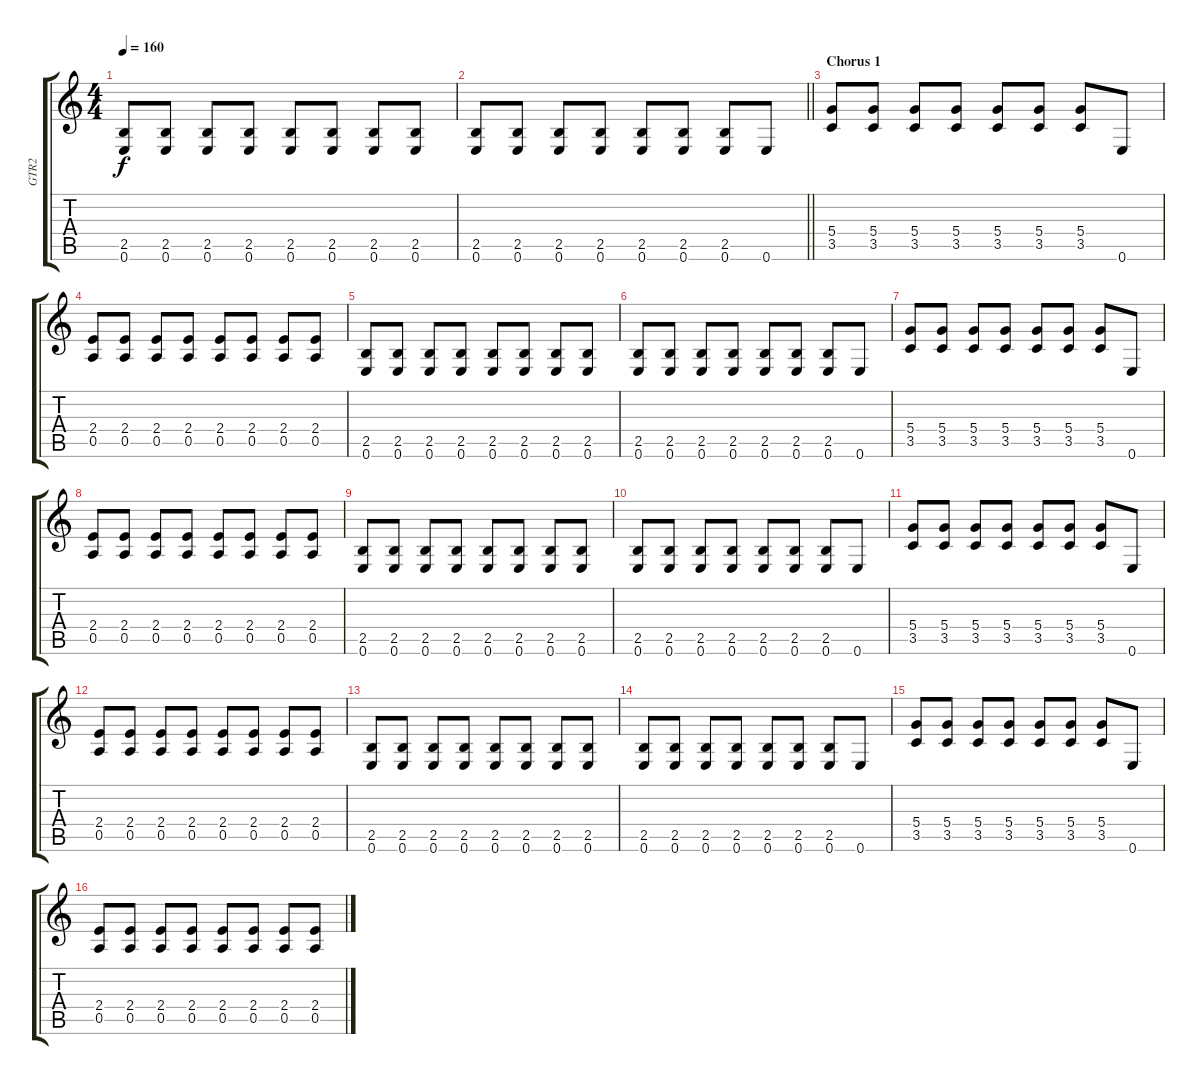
\track ("GTR2" "GTR2") {instrument overdrivenguitar}
\staff {score tabs}
\tuning (E4 B3 G3 D3 A2 E2) {hide}
\ts (4 4)
\tempo 160
\clef g2
\ks c
(2.5 0.6).8{dy f} (2.5 0.6).8 (2.5 0.6).8 (2.5 0.6).8 (2.5 0.6).8 (2.5 0.6).8 (2.5 0.6).8 (2.5 0.6).8 |
\barLineRight lightlight
(2.5 0.6).8 (2.5 0.6).8 (2.5 0.6).8 (2.5 0.6).8 (2.5 0.6).8 (2.5 0.6).8 (2.5 0.6).8 0.6.8 |
\section ("" "Chorus 1")
(5.4 3.5).8 (5.4 3.5).8 (5.4 3.5).8 (5.4 3.5).8 (5.4 3.5).8 (5.4 3.5).8 (5.4 3.5).8 0.6.8 |
(2.4 0.5).8 (2.4 0.5).8 (2.4 0.5).8 (2.4 0.5).8 (2.4 0.5).8 (2.4 0.5).8 (2.4 0.5).8 (2.4 0.5).8 |
(2.5 0.6).8 (2.5 0.6).8 (2.5 0.6).8 (2.5 0.6).8 (2.5 0.6).8 (2.5 0.6).8 (2.5 0.6).8 (2.5 0.6).8 |
(2.5 0.6).8 (2.5 0.6).8 (2.5 0.6).8 (2.5 0.6).8 (2.5 0.6).8 (2.5 0.6).8 (2.5 0.6).8 0.6.8 |
(5.4 3.5).8 (5.4 3.5).8 (5.4 3.5).8 (5.4 3.5).8 (5.4 3.5).8 (5.4 3.5).8 (5.4 3.5).8 0.6.8 |
(2.4 0.5).8 (2.4 0.5).8 (2.4 0.5).8 (2.4 0.5).8 (2.4 0.5).8 (2.4 0.5).8 (2.4 0.5).8 (2.4 0.5).8 |
(2.5 0.6).8 (2.5 0.6).8 (2.5 0.6).8 (2.5 0.6).8 (2.5 0.6).8 (2.5 0.6).8 (2.5 0.6).8 (2.5 0.6).8 |
(2.5 0.6).8 (2.5 0.6).8 (2.5 0.6).8 (2.5 0.6).8 (2.5 0.6).8 (2.5 0.6).8 (2.5 0.6).8 0.6.8 |
(5.4 3.5).8 (5.4 3.5).8 (5.4 3.5).8 (5.4 3.5).8 (5.4 3.5).8 (5.4 3.5).8 (5.4 3.5).8 0.6.8 |
(2.4 0.5).8 (2.4 0.5).8 (2.4 0.5).8 (2.4 0.5).8 (2.4 0.5).8 (2.4 0.5).8 (2.4 0.5).8 (2.4 0.5).8 |
(2.5 0.6).8 (2.5 0.6).8 (2.5 0.6).8 (2.5 0.6).8 (2.5 0.6).8 (2.5 0.6).8 (2.5 0.6).8 (2.5 0.6).8 |
(2.5 0.6).8 (2.5 0.6).8 (2.5 0.6).8 (2.5 0.6).8 (2.5 0.6).8 (2.5 0.6).8 (2.5 0.6).8 0.6.8 |
(5.4 3.5).8 (5.4 3.5).8 (5.4 3.5).8 (5.4 3.5).8 (5.4 3.5).8 (5.4 3.5).8 (5.4 3.5).8 0.6.8 |
(2.4 0.5).8 (2.4 0.5).8 (2.4 0.5).8 (2.4 0.5).8 (2.4 0.5).8 (2.4 0.5).8 (2.4 0.5).8 (2.4 0.5).8
